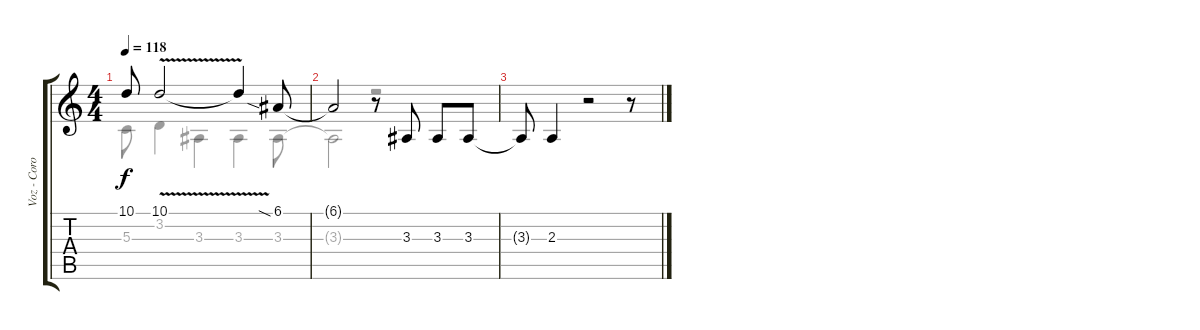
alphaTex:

\track ("Voz - Coro" "Voz - Coro") {instrument choiraahs}
\staff {score tabs}
\tuning (E4 B3 G3 D3 A2 E2) {hide}
\voice
\ts (4 4)
\tempo 118
\clef g2
\ks c
10.1{t}.8{dy f} 10.1{v}.2 10.1{t}.4 6.1{sia}.8 |
6.1{t}.2{volume 0} r.8 3.3.8 3.3.8 3.3.8 |
3.3{t}.8 2.3.4 r.2 r.8 |
|
|
|
\voice
\clef g2
\ottava regular
\simile none
\ks c
5.3{t}.8{dy f} 3.2.4 3.3.4 3.3.4 3.3.8 |
3.3{t}.2 r.2 |
|
|
|
|
